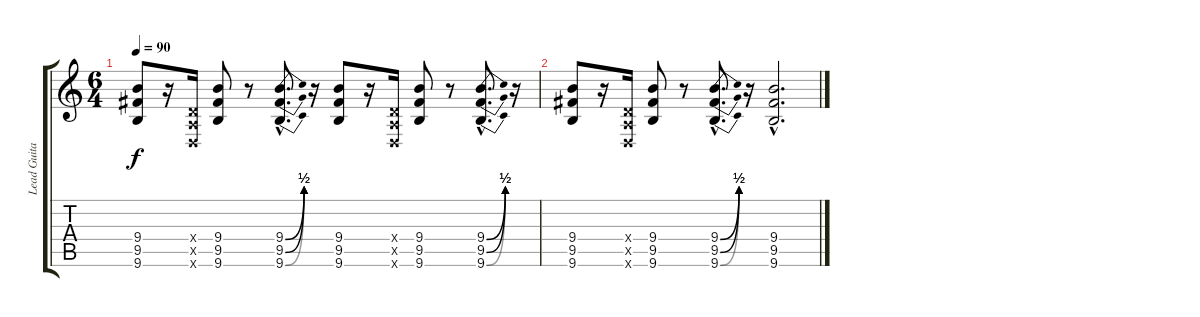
\track ("Lead Guitar" "Lead Guita") {instrument distortionguitar}
\staff {score tabs}
\tuning (E4 B3 G3 D3 A2 D2) {hide}
\ts (6 4)
\tempo 90
\clef g2
\ks c
(9.4 9.5 9.6).8{dy f} r.16 (0.4{x} 0.5{x} 0.6{x}).16 (9.4 9.5 9.6).8 r.8 (9.4{be (bend 0 0 60 2) hac} 9.5{be (bend 0 0 60 2) hac} 9.6{be (bend 0 0 60 2) hac}).8{d} r.16 (9.4 9.5 9.6).8 r.16 (0.4{x} 0.5{x} 0.6{x}).16 (9.4 9.5 9.6).8 r.8 (9.4{be (bend 0 0 60 2) hac} 9.5{be (bend 0 0 60 2) hac} 9.6{be (bend 0 0 60 2) hac}).8{d} r.16 |
(9.4 9.5 9.6).8 r.16 (0.4{x} 0.5{x} 0.6{x}).16 (9.4 9.5 9.6).8 r.8 (9.4{be (bend 0 0 60 2) hac} 9.5{be (bend 0 0 60 2) hac} 9.6{be (bend 0 0 60 2) hac}).8{d} r.16 (9.4{hac} 9.5{hac} 9.6{hac}).2{d}
